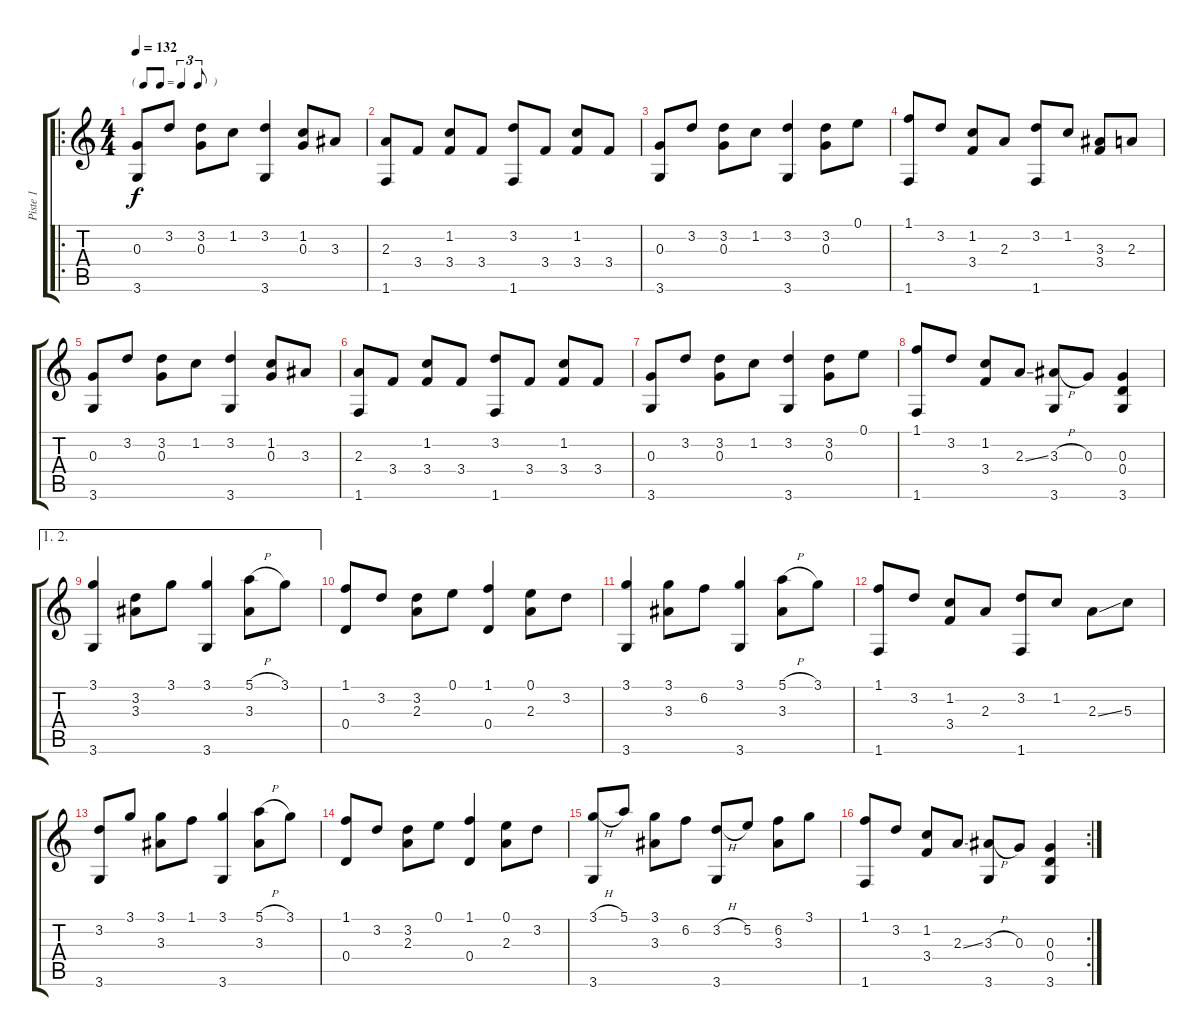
\track ("Piste 1" "Piste 1") {instrument acousticguitarnylon}
\staff {score tabs}
\tuning (E4 B3 G3 D3 A2 E2) {hide}
\ro
\ts (4 4)
\tf triplet8th
\tempo 132
\clef g2
\ks c
(0.3 3.6).8{dy f instrument acousticguitarnylon} 3.2.8 (3.2 0.3).8 1.2.8 (3.2 3.6).4 (1.2 0.3).8 3.3.8 |
(2.3 1.6).8 3.4.8 (1.2 3.4).8 3.4.8 (3.2 1.6).8 3.4.8 (1.2 3.4).8 3.4.8 |
(0.3 3.6).8 3.2.8 (3.2 0.3).8 1.2.8 (3.2 3.6).4 (3.2 0.3).8 0.1.8 |
(1.1 1.6).8 3.2.8 (1.2 3.4).8 2.3.8 (3.2 1.6).8 1.2.8 (3.3 3.4).8 2.3.8 |
(0.3 3.6).8 3.2.8 (3.2 0.3).8 1.2.8 (3.2 3.6).4 (1.2 0.3).8 3.3.8 |
(2.3 1.6).8 3.4.8 (1.2 3.4).8 3.4.8 (3.2 1.6).8 3.4.8 (1.2 3.4).8 3.4.8 |
(0.3 3.6).8 3.2.8 (3.2 0.3).8 1.2.8 (3.2 3.6).4 (3.2 0.3).8 0.1.8 |
(1.1 1.6).8 3.2.8 (1.2 3.4).8 2.3{ss}.8 (3.3{h} 3.6).8 0.3.8 (0.3 0.4 3.6).4 |
\ae (1 2)
(3.1 3.6).4 (3.2 3.3).8 3.1.8 (3.1 3.6).4 (5.1{h} 3.3).8 3.1.8 |
(1.1 0.4).8 3.2.8 (3.2 2.3).8 0.1.8 (1.1 0.4).4 (0.1 2.3).8 3.2.8 |
(3.1 3.6).4 (3.1 3.3).8 6.2.8 (3.1 3.6).4 (5.1{h} 3.3).8 3.1.8 |
(1.1 1.6).8 3.2.8 (1.2 3.4).8 2.3.8 (3.2 1.6).8 1.2.8 2.3{ss}.8 5.3.8 |
(3.2 3.6).8 3.1.8 (3.1 3.3).8 1.1.8 (3.1 3.6).4 (5.1{h} 3.3).8 3.1.8 |
(1.1 0.4).8 3.2.8 (3.2 2.3).8 0.1.8 (1.1 0.4).4 (0.1 2.3).8 3.2.8 |
(3.1{h} 3.6).8 5.1.8 (3.1 3.3).8 6.2.8 (3.2{h} 3.6).8 5.2.8 (6.2 3.3).8 3.1.8 |
\rc 2
(1.1 1.6).8 3.2.8 (1.2 3.4).8 2.3{ss}.8 (3.3{h} 3.6).8 0.3.8 (0.3 0.4 3.6).4
